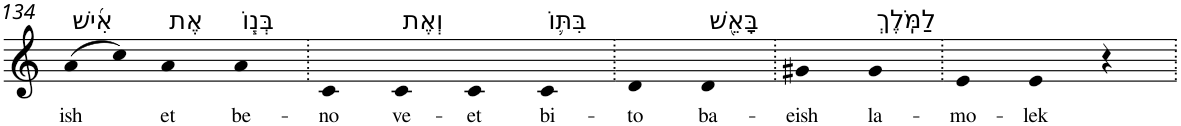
**kern	**text
*part1	*part1
*staff1	*staff1
*I"Piano	*
*I'Pno	*
!!LO:PB:g=z
*clefG2	*
*k[]	*
=134	=134
!LO:TX:a:t=אִ֜ישׁ	!
!	!LO:LY:b
(>8a	ish
8cc)	.
!LO:TX:a:t=אֶת	!
!	!LO:LY:b
4a	et
!LO:TX:a:t=בְּנ֧וֹ	!
!	!LO:LY:b
4a	be-
=135.	=135.
!	!LO:LY:b
4c	-no
!LO:TX:a:t=וְאֶת	!
!	!LO:LY:b
4c	ve-
!	!LO:LY:b
4c	-et
!LO:TX:a:t=בִּתּ֛וֹ	!
!	!LO:LY:b
4c	bi-
=136.	=136.
!	!LO:LY:b
4d	-to
!LO:TX:a:t=בָּאֵ֖שׁ	!
!	!LO:LY:b
4d	ba-
=137.	=137.
!	!LO:LY:b
4g#X	-eish
!LO:TX:a:t=לַמֹּֽלֶךְ	!
!	!LO:LY:b
4g#	la-
=138.	=138.
!	!LO:LY:b
4e	-mo-
!	!LO:LY:b
4e	-lek
4r	.
=.	=.
*-	*-
